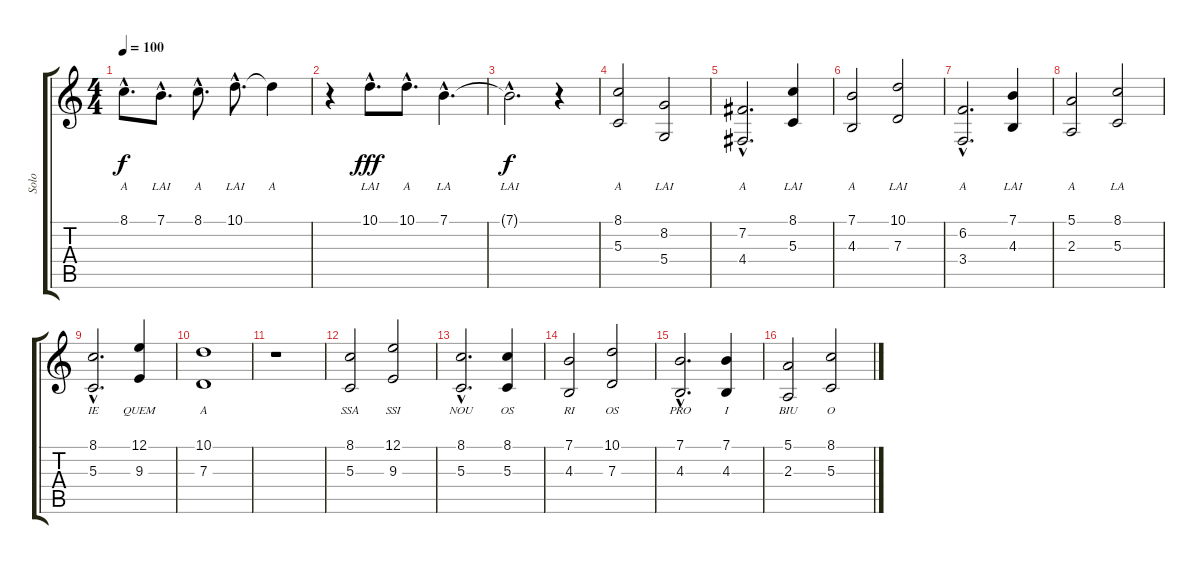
\track ("Solo" "Solo") {instrument stringensemble2}
\staff {score tabs}
\tuning (E4 B3 G3 D3 A2 E2) {hide}
\ts (4 4)
\tempo 100
\clef g2
\ks c
8.1{hac t}.8{d lyrics (0 "") lyrics (1 "A") lyrics (2 "") lyrics (3 "") lyrics (4 "") dy f} 7.1{hac}.8{d lyrics (0 "") lyrics (1 "LAI") lyrics (2 "") lyrics (3 "") lyrics (4 "")} 8.1{hac}.8{d lyrics (0 "") lyrics (1 "A") lyrics (2 "") lyrics (3 "") lyrics (4 "")} 10.1{hac}.8{d lyrics (0 "") lyrics (1 "LAI") lyrics (2 "") lyrics (3 "") lyrics (4 "")} 10.1{t}.4{lyrics (0 "") lyrics (1 "A") lyrics (2 "") lyrics (3 "") lyrics (4 "")} |
r.4 10.1{hac}.8{d lyrics (0 "") lyrics (1 "LAI") lyrics (2 "") lyrics (3 "") lyrics (4 "") dy fff} 10.1{hac}.8{d lyrics (0 "") lyrics (1 "A") lyrics (2 "") lyrics (3 "") lyrics (4 "")} 7.1{hac}.4{d lyrics (0 "") lyrics (1 "LA") lyrics (2 "") lyrics (3 "") lyrics (4 "")} |
7.1{hac t}.2{d lyrics (0 "") lyrics (1 "LAI") lyrics (2 "") lyrics (3 "") lyrics (4 "") dy f} r.4 |
(8.1 5.3).2{lyrics (0 "") lyrics (1 "A") lyrics (2 "") lyrics (3 "") lyrics (4 "")} (8.2 5.4).2{lyrics (0 "") lyrics (1 "LAI") lyrics (2 "") lyrics (3 "") lyrics (4 "")} |
(7.2{hac} 4.4{hac}).2{d lyrics (0 "") lyrics (1 "A") lyrics (2 "") lyrics (3 "") lyrics (4 "")} (8.1 5.3).4{lyrics (0 "") lyrics (1 "LAI") lyrics (2 "") lyrics (3 "") lyrics (4 "")} |
(7.1 4.3).2{lyrics (0 "") lyrics (1 "A") lyrics (2 "") lyrics (3 "") lyrics (4 "")} (10.1 7.3).2{lyrics (0 "") lyrics (1 "LAI") lyrics (2 "") lyrics (3 "") lyrics (4 "")} |
(6.2{hac} 3.4{hac}).2{d lyrics (0 "") lyrics (1 "A") lyrics (2 "") lyrics (3 "") lyrics (4 "")} (7.1 4.3).4{lyrics (0 "") lyrics (1 "LAI") lyrics (2 "") lyrics (3 "") lyrics (4 "")} |
(5.1 2.3).2{lyrics (0 "") lyrics (1 "A") lyrics (2 "") lyrics (3 "") lyrics (4 "")} (8.1 5.3).2{lyrics (0 "") lyrics (1 "LA") lyrics (2 "") lyrics (3 "") lyrics (4 "")} |
(8.1{hac} 5.3{hac}).2{d lyrics (0 "") lyrics (1 "IE") lyrics (2 "") lyrics (3 "") lyrics (4 "")} (12.1 9.3).4{lyrics (0 "") lyrics (1 "QUEM") lyrics (2 "") lyrics (3 "") lyrics (4 "")} |
(10.1 7.3).1{lyrics (0 "") lyrics (1 "A") lyrics (2 "") lyrics (3 "") lyrics (4 "")} |
r.1 |
(8.1 5.3).2{lyrics (0 "") lyrics (1 "SSA") lyrics (2 "") lyrics (3 "") lyrics (4 "")} (12.1 9.3).2{lyrics (0 "") lyrics (1 "SSI") lyrics (2 "") lyrics (3 "") lyrics (4 "")} |
(8.1{hac} 5.3{hac}).2{d lyrics (0 "") lyrics (1 "NOU") lyrics (2 "") lyrics (3 "") lyrics (4 "")} (8.1 5.3).4{lyrics (0 "") lyrics (1 "OS") lyrics (2 "") lyrics (3 "") lyrics (4 "")} |
(7.1 4.3).2{lyrics (0 "") lyrics (1 "RI") lyrics (2 "") lyrics (3 "") lyrics (4 "")} (10.1 7.3).2{lyrics (0 "") lyrics (1 "OS") lyrics (2 "") lyrics (3 "") lyrics (4 "")} |
(7.1{hac} 4.3{hac}).2{d lyrics (0 "") lyrics (1 "PRO") lyrics (2 "") lyrics (3 "") lyrics (4 "")} (7.1 4.3).4{lyrics (0 "") lyrics (1 "I") lyrics (2 "") lyrics (3 "") lyrics (4 "")} |
(5.1 2.3).2{lyrics (0 "") lyrics (1 "BIU") lyrics (2 "") lyrics (3 "") lyrics (4 "")} (8.1 5.3).2{lyrics (0 "") lyrics (1 "O") lyrics (2 "") lyrics (3 "") lyrics (4 "")}
